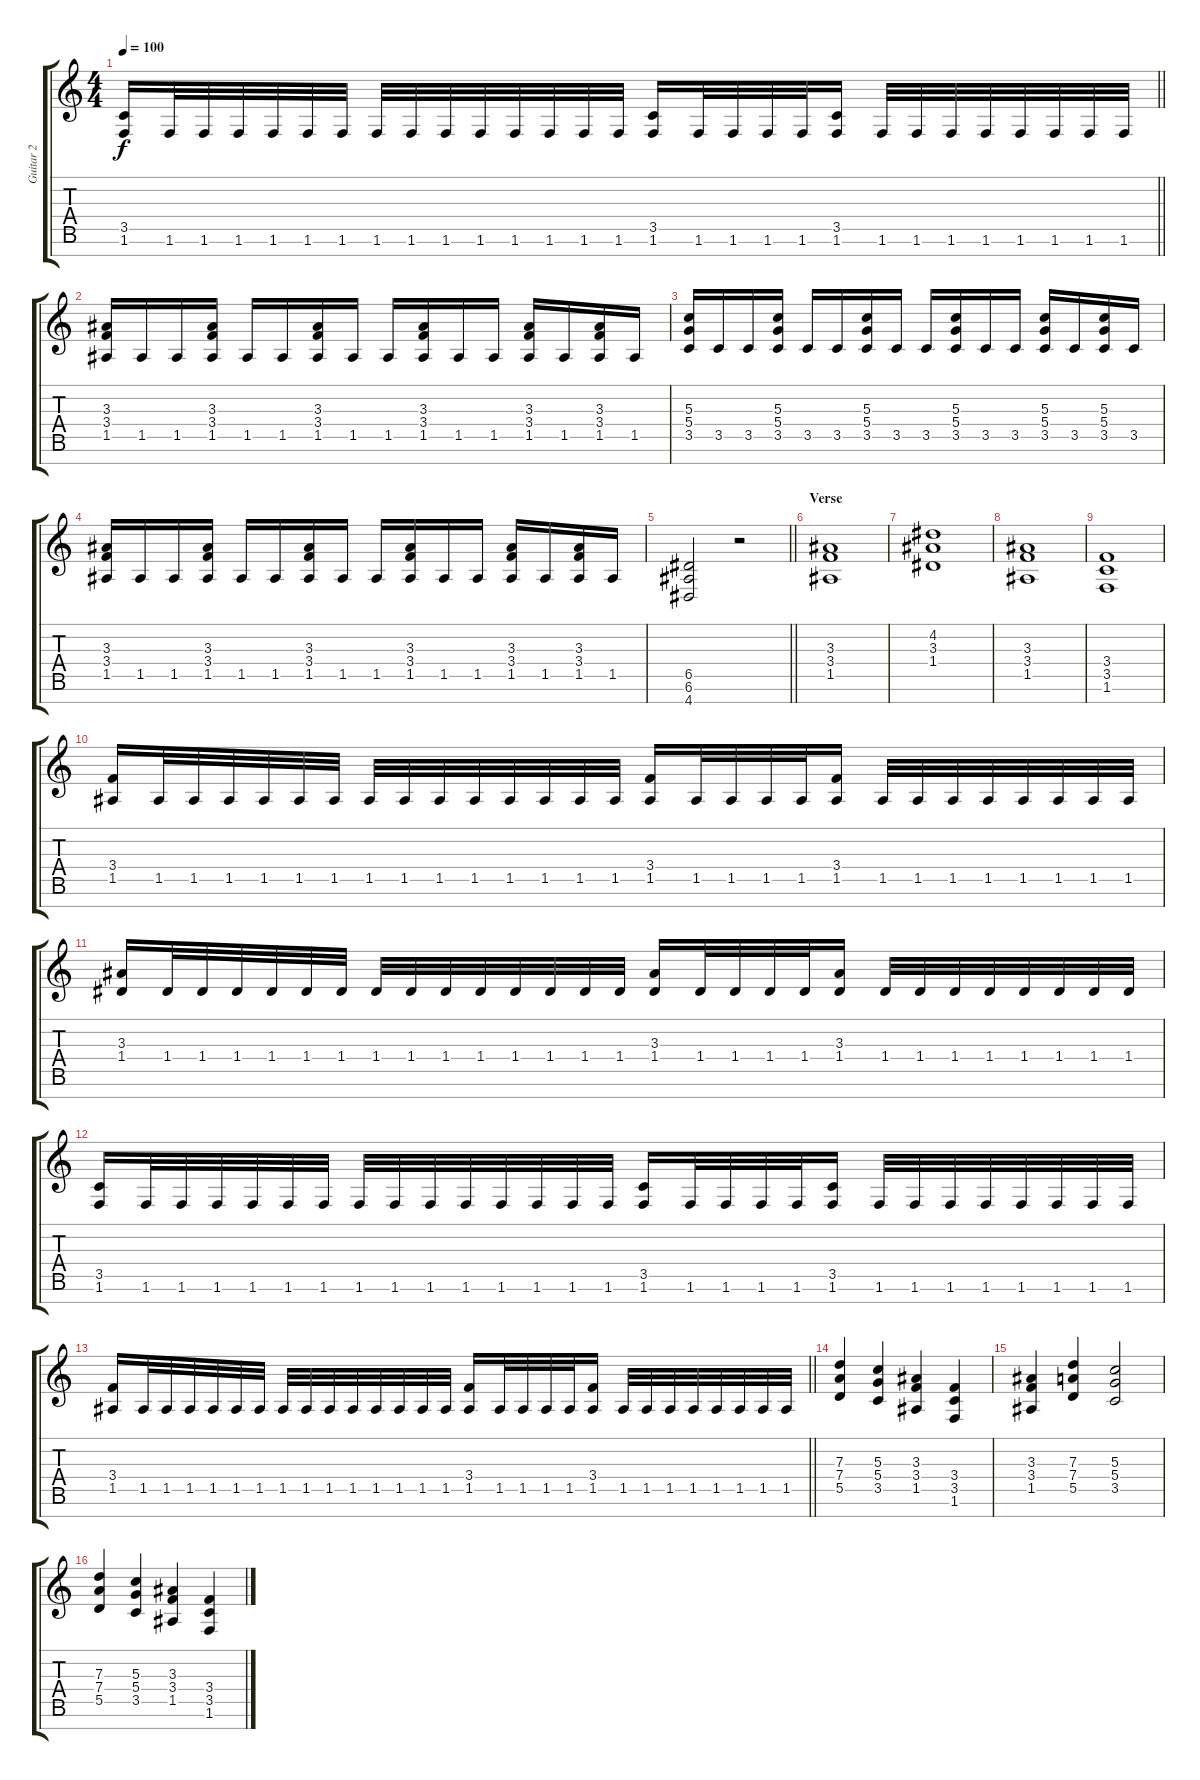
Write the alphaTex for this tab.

\track ("Guitar 2" "Guitar 2") {instrument distortionguitar}
\staff {score tabs}
\tuning (E4 B3 G3 D3 A2 E2 B1) {hide}
\ts (4 4)
\tempo 100
\clef g2
\barLineRight lightlight
\ks c
(3.5 1.6).16{dy f} 1.6.32 1.6.32 1.6.32 1.6.32 1.6.32 1.6.32 1.6.32 1.6.32 1.6.32 1.6.32 1.6.32 1.6.32 1.6.32 1.6.32 (3.5 1.6).16 1.6.32 1.6.32 1.6.32 1.6.32 (3.5 1.6).16 1.6.32 1.6.32 1.6.32 1.6.32 1.6.32 1.6.32 1.6.32 1.6.32 |
\section ("" "")
(3.3 3.4 1.5).16 1.5.16 1.5.16 (3.3 3.4 1.5).16 1.5.16 1.5.16 (3.3 3.4 1.5).16 1.5.16 1.5.16 (3.3 3.4 1.5).16 1.5.16 1.5.16 (3.3 3.4 1.5).16 1.5.16 (3.3 3.4 1.5).16 1.5.16 |
(5.3 5.4 3.5).16 3.5.16 3.5.16 (5.3 5.4 3.5).16 3.5.16 3.5.16 (5.3 5.4 3.5).16 3.5.16 3.5.16 (5.3 5.4 3.5).16 3.5.16 3.5.16 (5.3 5.4 3.5).16 3.5.16 (5.3 5.4 3.5).16 3.5.16 |
(3.3 3.4 1.5).16 1.5.16 1.5.16 (3.3 3.4 1.5).16 1.5.16 1.5.16 (3.3 3.4 1.5).16 1.5.16 1.5.16 (3.3 3.4 1.5).16 1.5.16 1.5.16 (3.3 3.4 1.5).16 1.5.16 (3.3 3.4 1.5).16 1.5.16 |
\barLineRight lightlight
(6.5 6.6 4.7).2 r.2 |
\section ("" "Verse")
(3.3 3.4 1.5).1 |
(4.2 3.3 1.4).1 |
(3.3 3.4 1.5).1 |
(3.4 3.5 1.6).1 |
(3.4 1.5).16 1.5.32 1.5.32 1.5.32 1.5.32 1.5.32 1.5.32 1.5.32 1.5.32 1.5.32 1.5.32 1.5.32 1.5.32 1.5.32 1.5.32 (3.4 1.5).16 1.5.32 1.5.32 1.5.32 1.5.32 (3.4 1.5).16 1.5.32 1.5.32 1.5.32 1.5.32 1.5.32 1.5.32 1.5.32 1.5.32 |
(3.3 1.4).16 1.4.32 1.4.32 1.4.32 1.4.32 1.4.32 1.4.32 1.4.32 1.4.32 1.4.32 1.4.32 1.4.32 1.4.32 1.4.32 1.4.32 (3.3 1.4).16 1.4.32 1.4.32 1.4.32 1.4.32 (3.3 1.4).16 1.4.32 1.4.32 1.4.32 1.4.32 1.4.32 1.4.32 1.4.32 1.4.32 |
(3.5 1.6).16 1.6.32 1.6.32 1.6.32 1.6.32 1.6.32 1.6.32 1.6.32 1.6.32 1.6.32 1.6.32 1.6.32 1.6.32 1.6.32 1.6.32 (3.5 1.6).16 1.6.32 1.6.32 1.6.32 1.6.32 (3.5 1.6).16 1.6.32 1.6.32 1.6.32 1.6.32 1.6.32 1.6.32 1.6.32 1.6.32 |
\barLineRight lightlight
(3.4 1.5).16 1.5.32 1.5.32 1.5.32 1.5.32 1.5.32 1.5.32 1.5.32 1.5.32 1.5.32 1.5.32 1.5.32 1.5.32 1.5.32 1.5.32 (3.4 1.5).16 1.5.32 1.5.32 1.5.32 1.5.32 (3.4 1.5).16 1.5.32 1.5.32 1.5.32 1.5.32 1.5.32 1.5.32 1.5.32 1.5.32 |
\section ("" "")
(7.3 7.4 5.5).4 (5.3 5.4 3.5).4 (3.3 3.4 1.5).4 (3.4 3.5 1.6).4 |
(3.3 3.4 1.5).4 (7.3 7.4 5.5).4 (5.3 5.4 3.5).2 |
(7.3 7.4 5.5).4 (5.3 5.4 3.5).4 (3.3 3.4 1.5).4 (3.4 3.5 1.6).4
